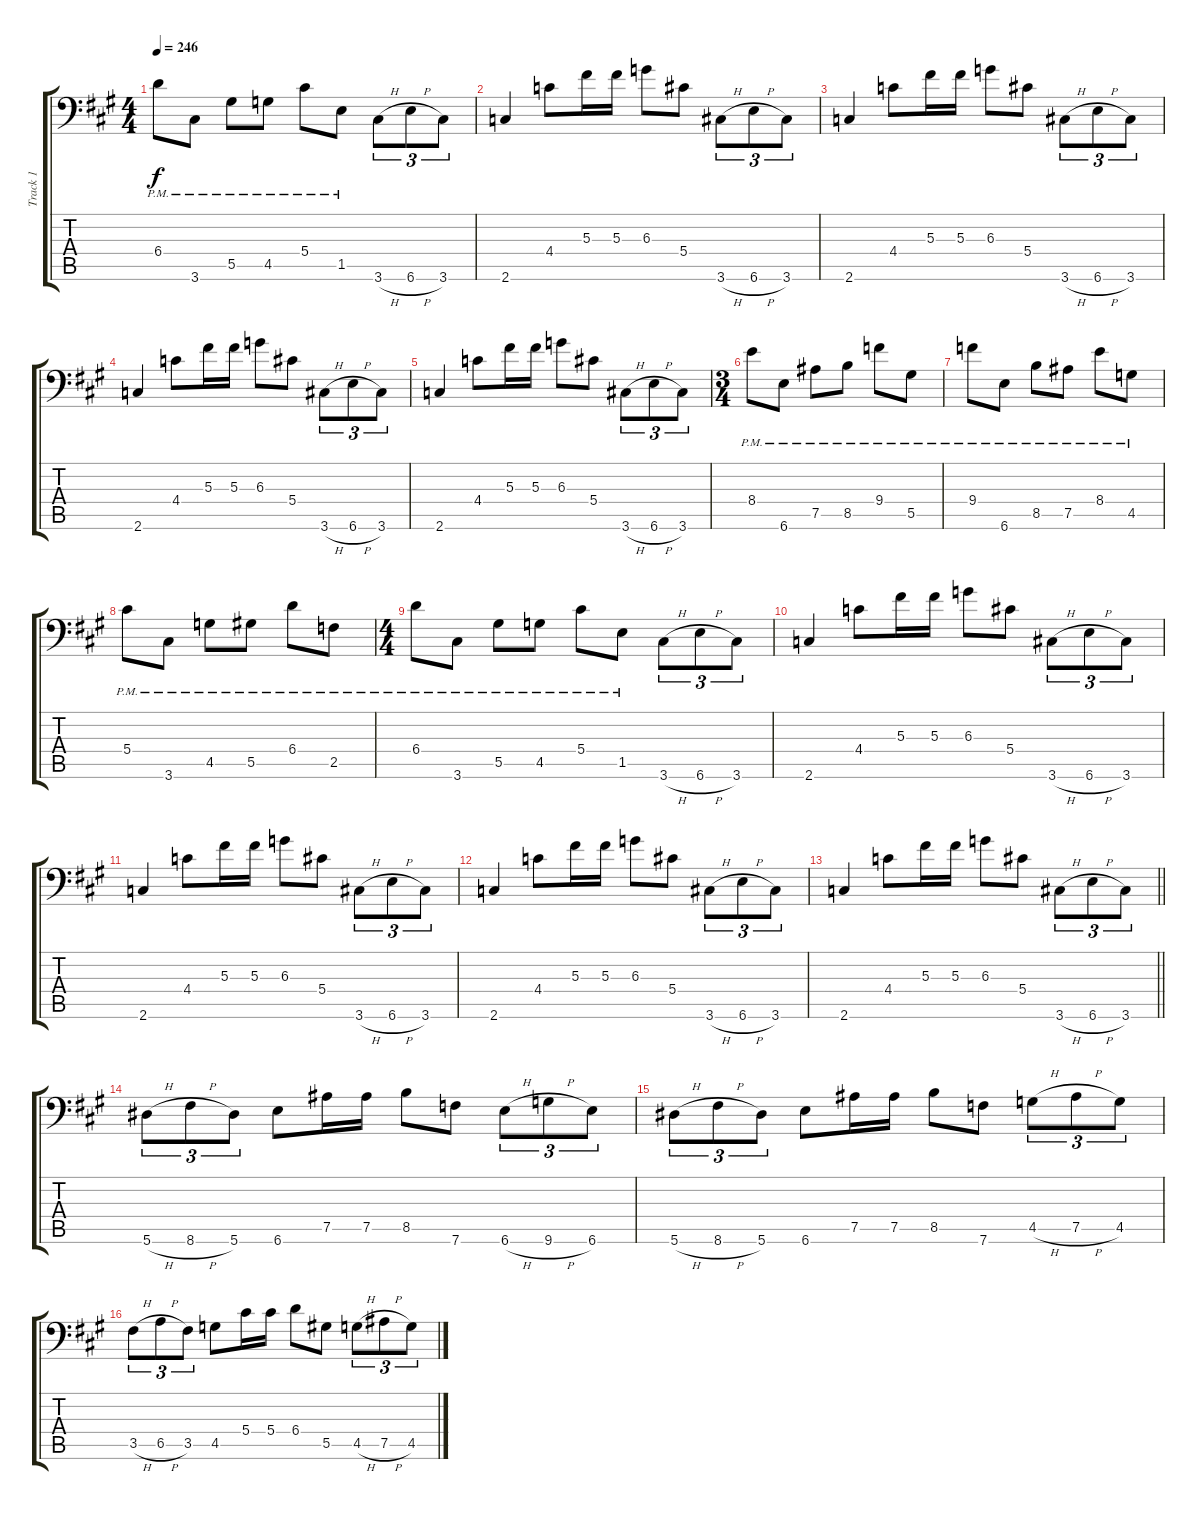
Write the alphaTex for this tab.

\track ("Track 1" "Track 1") {instrument distortionguitar}
\staff {score tabs}
\tuning (Bb3 F3 Db3 Ab2 Eb2 Bb1) {hide}
\ts (4 4)
\tempo 246
\clef f4
\ks f#minor
6.4{pm}.8{dy f} 3.6{pm}.8 5.5{pm}.8 4.5{pm}.8 5.4{pm}.8 1.5{pm}.8 3.6{h}.8{tu (3 2)} 6.6{h}.8{tu (3 2)} 3.6.8{tu (3 2)} |
2.6.4 4.4.8 5.3.16 5.3.16 6.3.8 5.4.8 3.6{h}.8{tu (3 2)} 6.6{h}.8{tu (3 2)} 3.6.8{tu (3 2)} |
2.6.4 4.4.8 5.3.16 5.3.16 6.3.8 5.4.8 3.6{h}.8{tu (3 2)} 6.6{h}.8{tu (3 2)} 3.6.8{tu (3 2)} |
2.6.4 4.4.8 5.3.16 5.3.16 6.3.8 5.4.8 3.6{h}.8{tu (3 2)} 6.6{h}.8{tu (3 2)} 3.6.8{tu (3 2)} |
2.6.4 4.4.8 5.3.16 5.3.16 6.3.8 5.4.8 3.6{h}.8{tu (3 2)} 6.6{h}.8{tu (3 2)} 3.6.8{tu (3 2)} |
\ts (3 4)
8.4{pm}.8 6.6{pm}.8 7.5{pm}.8 8.5{pm}.8 9.4{pm}.8 5.5{pm}.8 |
9.4{pm}.8 6.6{pm}.8 8.5{pm}.8 7.5{pm}.8 8.4{pm}.8 4.5{pm}.8 |
5.4{pm}.8 3.6{pm}.8 4.5{pm}.8 5.5{pm}.8 6.4{pm}.8 2.5{pm}.8 |
\ts (4 4)
6.4{pm}.8 3.6{pm}.8 5.5{pm}.8 4.5{pm}.8 5.4{pm}.8 1.5{pm}.8 3.6{h}.8{tu (3 2)} 6.6{h}.8{tu (3 2)} 3.6.8{tu (3 2)} |
2.6.4 4.4.8 5.3.16 5.3.16 6.3.8 5.4.8 3.6{h}.8{tu (3 2)} 6.6{h}.8{tu (3 2)} 3.6.8{tu (3 2)} |
2.6.4 4.4.8 5.3.16 5.3.16 6.3.8 5.4.8 3.6{h}.8{tu (3 2)} 6.6{h}.8{tu (3 2)} 3.6.8{tu (3 2)} |
2.6.4 4.4.8 5.3.16 5.3.16 6.3.8 5.4.8 3.6{h}.8{tu (3 2)} 6.6{h}.8{tu (3 2)} 3.6.8{tu (3 2)} |
\barLineRight lightlight
2.6.4 4.4.8 5.3.16 5.3.16 6.3.8 5.4.8 3.6{h}.8{tu (3 2)} 6.6{h}.8{tu (3 2)} 3.6.8{tu (3 2)} |
5.6{h}.8{tu (3 2)} 8.6{h}.8{tu (3 2)} 5.6.8{tu (3 2)} 6.6.8 7.5.16 7.5.16 8.5.8 7.6.8 6.6{h}.8{tu (3 2)} 9.6{h}.8{tu (3 2)} 6.6.8{tu (3 2)} |
5.6{h}.8{tu (3 2)} 8.6{h}.8{tu (3 2)} 5.6.8{tu (3 2)} 6.6.8 7.5.16 7.5.16 8.5.8 7.6.8 4.5{h}.8{tu (3 2)} 7.5{h}.8{tu (3 2)} 4.5.8{tu (3 2)} |
3.5{h}.8{tu (3 2)} 6.5{h}.8{tu (3 2)} 3.5.8{tu (3 2)} 4.5.8 5.4.16 5.4.16 6.4.8 5.5.8 4.5{h}.8{tu (3 2)} 7.5{h}.8{tu (3 2)} 4.5.8{tu (3 2)}
